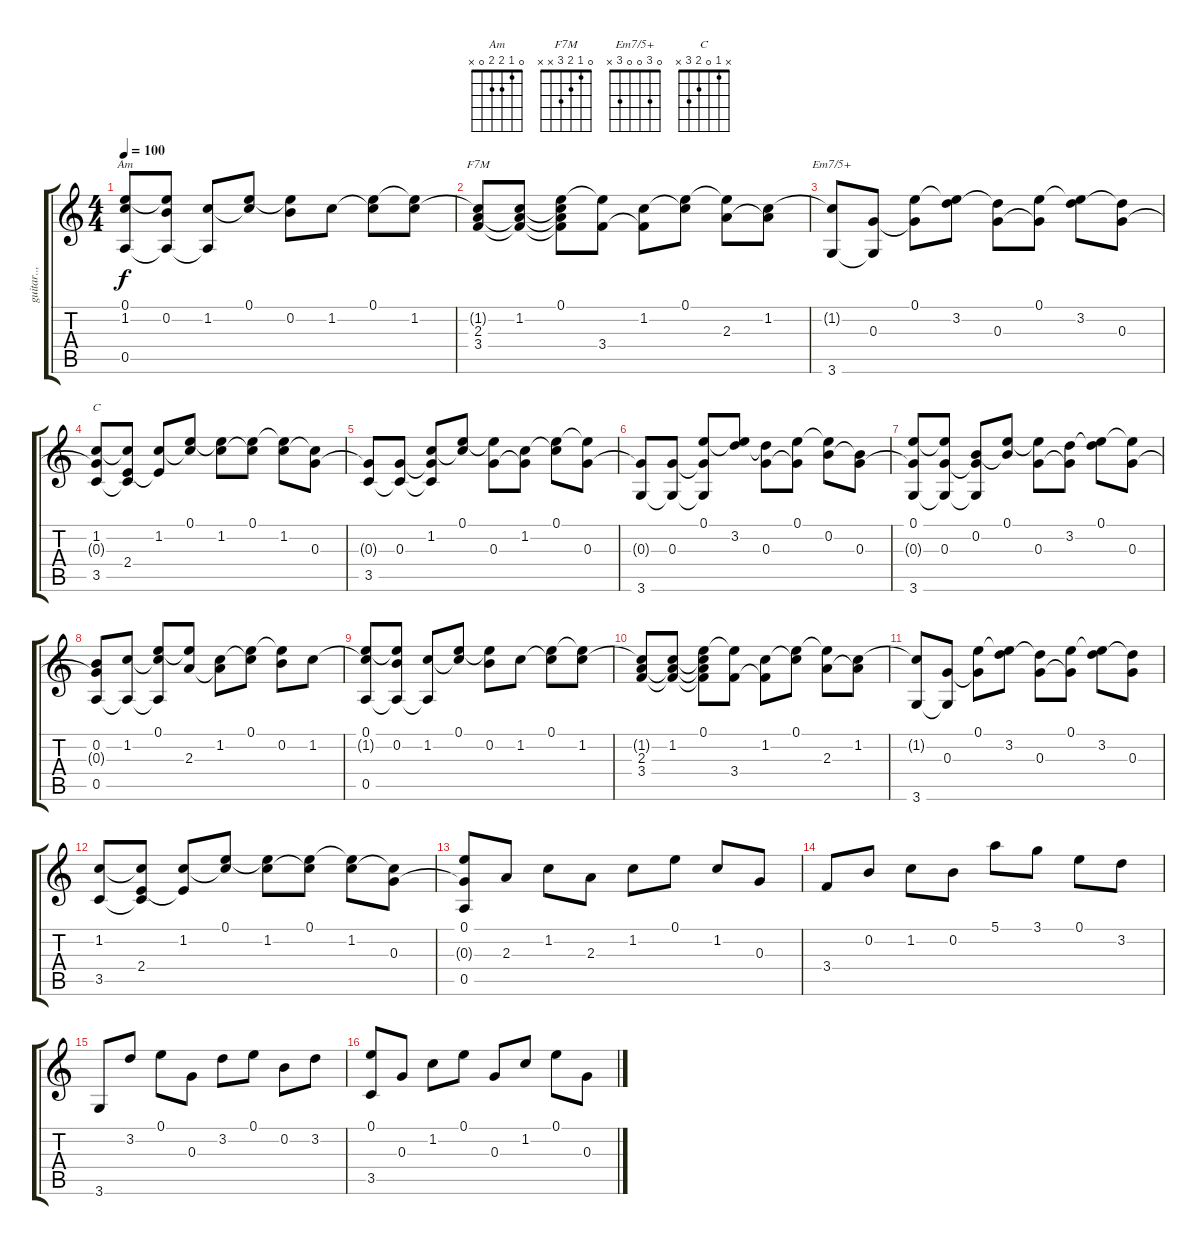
\track ("guitar..," "guitar..,") {instrument acousticguitarsteel}
\staff {score tabs}
\tuning (E4 B3 G3 D3 A2 E2) {hide}
\chord ("Am" 0 1 2 2 0 x)
\chord ("F7M" 0 1 2 3 x x)
\chord ("Em7/5+" 0 3 0 0 3 x)
\chord ("C" x 1 0 2 3 x)
\ts (4 4)
\tempo 100
\clef g2
\ks c
(0.1 1.2{t} 0.5).8{ch "Am" dy f} (0.1{t} 0.2 0.5{t}).8 (1.2 0.5{t}).8 (0.1 1.2{t}).8 (0.1{t} 0.2).8 1.2.8 (0.1 1.2{t}).8 (0.1{t} 1.2).8 |
(1.2{t} 2.3 3.4).8{ch "F7M"} (1.2 2.3{t} 3.4{t}).8 (0.1 1.2{t} 2.3{t} 3.4{t}).8 (0.1{t} 3.4).8 (1.2 3.4{t}).8 (0.1 1.2{t}).8 (0.1{t} 2.3).8 (1.2 2.3{t}).8 |
(1.2{t} 3.6).8{ch "Em7/5+"} (0.3 3.6{t}).8 (0.1 0.3{t}).8 (0.1{t} 3.2).8 (3.2{t} 0.3).8 (0.1 0.3{t}).8 (0.1{t} 3.2).8 (3.2{t} 0.3).8 |
(1.2 0.3{t} 3.5).8{ch "C"} (1.2{t} 2.4 3.5{t}).8 (1.2 2.4{t}).8 (0.1 1.2{t}).8 (0.1{t} 1.2).8 (0.1 1.2{t}).8 (0.1{t} 1.2).8 (1.2{t} 0.3).8 |
(0.3{t} 3.5).8 (0.3 3.5{t}).8 (1.2 0.3{t} 3.5{t}).8 (0.1 1.2{t}).8 (0.1{t} 0.3).8 (1.2 0.3{t}).8 (0.1 1.2{t}).8 (0.1{t} 0.3).8 |
(0.3{t} 3.6).8 (0.3 3.6{t}).8 (0.1 0.3{t} 3.6{t}).8 (0.1{t} 3.2).8 (3.2{t} 0.3).8 (0.1 0.3{t}).8 (0.1{t} 0.2).8 (0.2{t} 0.3).8 |
(0.1 0.3{t} 3.6).8 (0.1{t} 0.3 3.6{t}).8 (0.2 0.3{t} 3.6{t}).8 (0.1 0.2{t}).8 (0.1{t} 0.3).8 (3.2 0.3{t}).8 (0.1 3.2{t}).8 (0.1{t} 0.3).8 |
(0.2 0.3{t} 0.5).8 (1.2 0.5{t}).8 (0.1 1.2{t} 0.5{t}).8 (0.1{t} 2.3).8 (1.2 2.3{t}).8 (0.1 1.2{t}).8 (0.1{t} 0.2).8 1.2.8 |
(0.1 1.2{t} 0.5).8 (0.1{t} 0.2 0.5{t}).8 (1.2 0.5{t}).8 (0.1 1.2{t}).8 (0.1{t} 0.2).8 1.2.8 (0.1 1.2{t}).8 (0.1{t} 1.2).8 |
(1.2{t} 2.3 3.4).8 (1.2 2.3{t} 3.4{t}).8 (0.1 1.2{t} 2.3{t} 3.4{t}).8 (0.1{t} 3.4).8 (1.2 3.4{t}).8 (0.1 1.2{t}).8 (0.1{t} 2.3).8 (1.2 2.3{t}).8 |
(1.2{t} 3.6).8 (0.3 3.6{t}).8 (0.1 0.3{t}).8 (0.1{t} 3.2).8 (3.2{t} 0.3).8 (0.1 0.3{t}).8 (0.1{t} 3.2).8 (3.2{t} 0.3).8 |
(1.2 3.5).8 (1.2{t} 2.4 3.5{t}).8 (1.2 2.4{t}).8 (0.1 1.2{t}).8 (0.1{t} 1.2).8 (0.1 1.2{t}).8 (0.1{t} 1.2).8 (1.2{t} 0.3).8 |
(0.1 0.3{t} 0.5).8 2.3.8 1.2.8 2.3.8 1.2.8 0.1.8 1.2.8 0.3.8 |
3.4.8 0.2.8 1.2.8 0.2.8 5.1.8 3.1.8 0.1.8 3.2.8 |
3.6.8 3.2.8 0.1.8 0.3.8 3.2.8 0.1.8 0.2.8 3.2.8 |
(0.1 3.5).8 0.3.8 1.2.8 0.1.8 0.3.8 1.2.8 0.1.8 0.3.8
